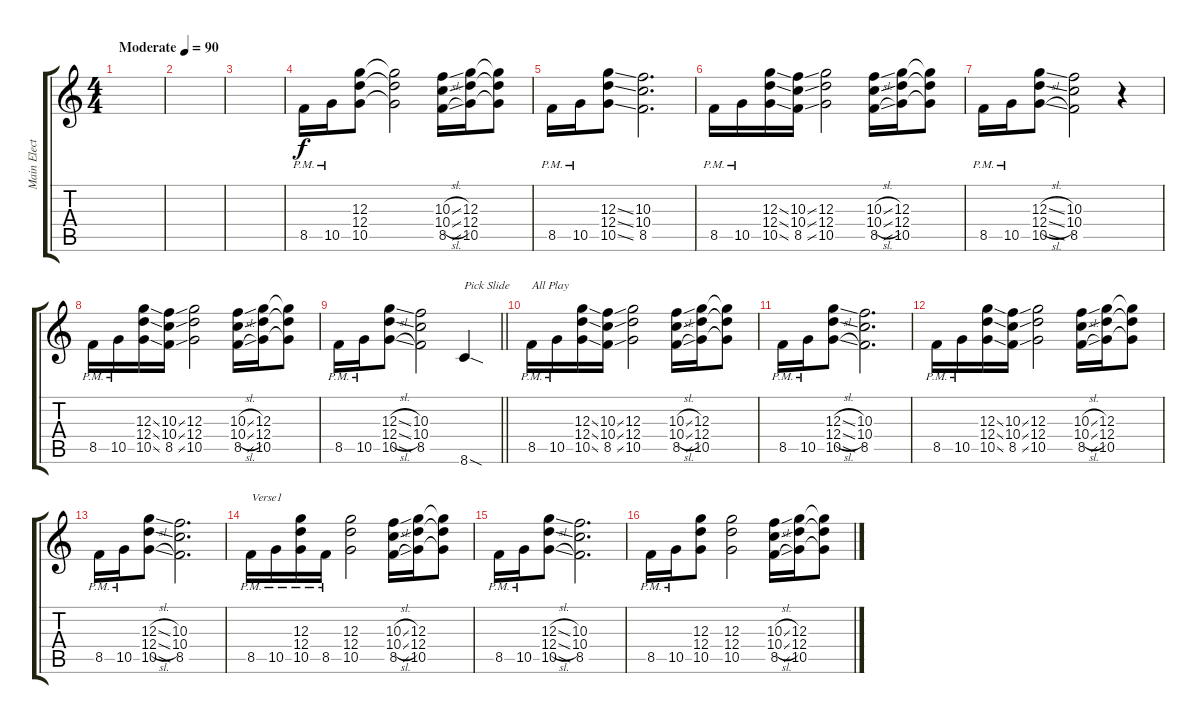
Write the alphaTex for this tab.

\track ("Main Elect" "Main Elect") {instrument distortionguitar}
\staff {score tabs}
\tuning (E4 B3 G3 D3 A2 E2) {hide}
\ts (4 4)
\tempo (90 "Moderate")
\clef g2
\ks c
|
|
|
8.5{pm}.16 10.5{pm}.16 (12.3 12.4 10.5).8 (12.3{t} 12.4{t} 10.5{t}).2 (10.3{sl} 10.4{sl} 8.5{sl}).16 (12.3 12.4 10.5).16 (12.3{t} 12.4{t} 10.5{t}).8 |
8.5{pm}.16 10.5{pm}.16 (12.3{ss} 12.4{ss} 10.5{ss}).8 (10.3 10.4 8.5).2{d} |
8.5{pm}.16 10.5{pm}.16 (12.3{ss} 12.4{ss} 10.5{ss}).16 (10.3{ss} 10.4{ss} 8.5{ss}).16 (12.3 12.4 10.5).2 (10.3{sl} 10.4{sl} 8.5{sl}).16 (12.3 12.4 10.5).16 (12.3{t} 12.4{t} 10.5{t}).8 |
8.5{pm}.16 10.5{pm}.16 (12.3{sl} 12.4{sl} 10.5{sl}).8 (10.3 10.4 8.5).2 r.4 |
8.5{pm}.16 10.5{pm}.16 (12.3{ss} 12.4{ss} 10.5{ss}).16 (10.3{ss} 10.4{ss} 8.5{ss}).16 (12.3 12.4 10.5).2 (10.3{sl} 10.4{sl} 8.5{sl}).16 (12.3 12.4 10.5).16 (12.3{t} 12.4{t} 10.5{t}).8 |
\barLineRight lightlight
8.5{pm}.16 10.5{pm}.16 (12.3{sl} 12.4{sl} 10.5{sl}).8 (10.3 10.4 8.5).2 8.6{sod}.4{txt "Pick Slide"} |
8.5{pm}.16{txt "All Play"} 10.5{pm}.16 (12.3{ss} 12.4{ss} 10.5{ss}).16 (10.3{ss} 10.4{ss} 8.5{ss}).16 (12.3 12.4 10.5).2 (10.3{sl} 10.4{sl} 8.5{sl}).16 (12.3 12.4 10.5).16 (12.3{t} 12.4{t} 10.5{t}).8 |
8.5{pm}.16 10.5{pm}.16 (12.3{sl} 12.4{sl} 10.5{sl}).8 (10.3 10.4 8.5).2{d} |
8.5{pm}.16 10.5{pm}.16 (12.3{ss} 12.4{ss} 10.5{ss}).16 (10.3{ss} 10.4{ss} 8.5{ss}).16 (12.3 12.4 10.5).2 (10.3{sl} 10.4{sl} 8.5{sl}).16 (12.3 12.4 10.5).16 (12.3{t} 12.4{t} 10.5{t}).8 |
8.5{pm}.16 10.5{pm}.16 (12.3{sl} 12.4{sl} 10.5{sl}).8 (10.3 10.4 8.5).2{d} |
8.5{pm}.16{txt "Verse1"} 10.5{pm}.16 (12.3{pm} 12.4{pm} 10.5{pm}).16 8.5{pm}.16 (12.3 12.4 10.5).2 (10.3{sl} 10.4{sl} 8.5{sl}).16 (12.3 12.4 10.5).16 (12.3{t} 12.4{t} 10.5{t}).8 |
8.5{pm}.16 10.5{pm}.16 (12.3{sl} 12.4{sl} 10.5{sl}).8 (10.3 10.4 8.5).2{d} |
8.5{pm}.16 10.5{pm}.16 (12.3 12.4 10.5).8 (12.3 12.4 10.5).2 (10.3{sl} 10.4{sl} 8.5{sl}).16 (12.3 12.4 10.5).16 (12.3{t} 12.4{t} 10.5{t}).8
